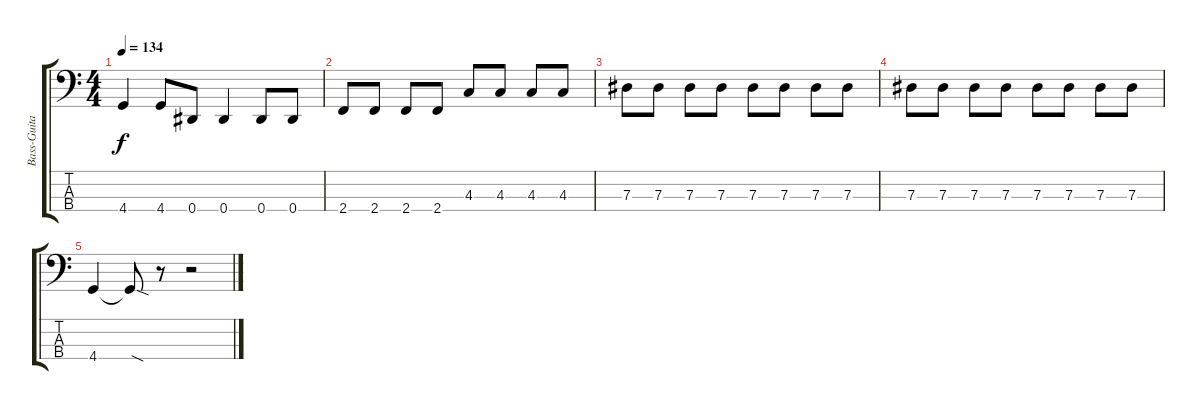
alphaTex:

\track ("Bass-Guitar" "Bass-Guita") {instrument electricbasspick}
\staff {score tabs}
\tuning (Gb2 Db2 Ab1 Eb1) {hide}
\ts (4 4)
\tempo 134
\clef f4
\ks c
4.4.4{dy f} 4.4.8 0.4.8 0.4.4 0.4.8 0.4.8 |
2.4.8 2.4.8 2.4.8 2.4.8 4.3.8 4.3.8 4.3.8 4.3.8 |
7.3.8 7.3.8 7.3.8 7.3.8 7.3.8 7.3.8 7.3.8 7.3.8 |
7.3.8 7.3.8 7.3.8 7.3.8 7.3.8 7.3.8 7.3.8 7.3.8 |
4.4.4 4.4{sod t}.8 r.8 r.2
